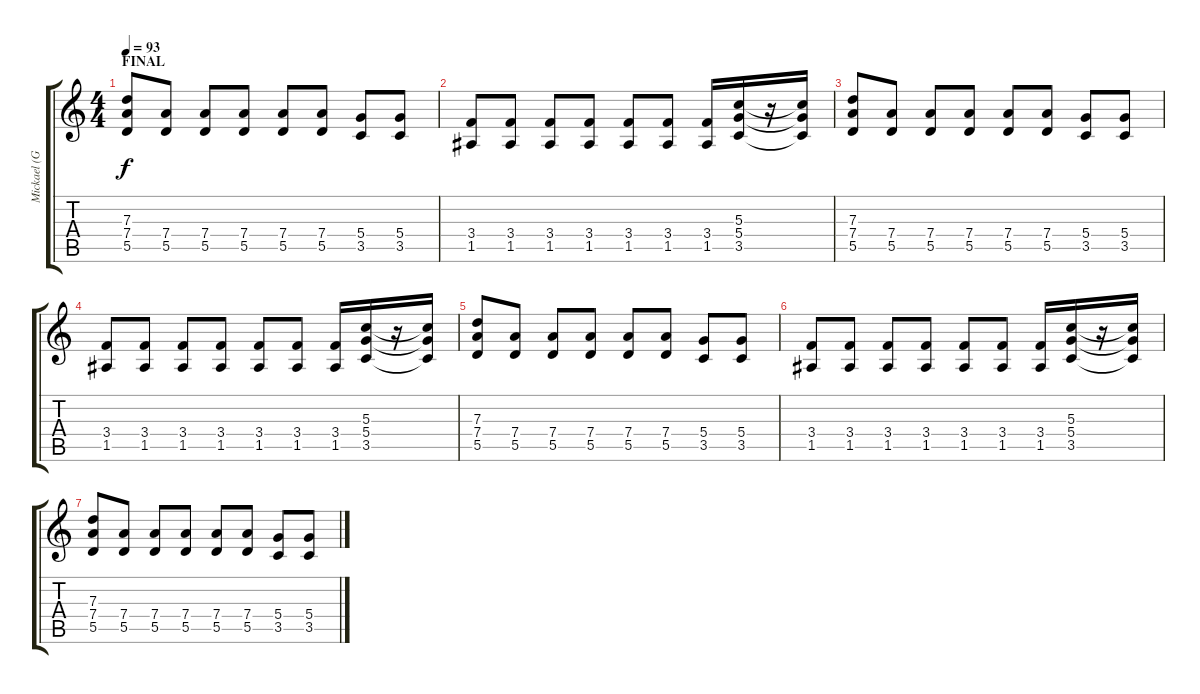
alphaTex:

\track ("Mickael (Guitar_01)" "Mickael (G") {instrument overdrivenguitar}
\staff {score tabs}
\tuning (E4 B3 G3 D3 A2 E2) {hide}
\ts (4 4)
\section ("" "FINAL")
\tempo 93
\clef g2
\ks c
(7.3 7.4 5.5).8{dy f} (7.4 5.5).8 (7.4 5.5).8 (7.4 5.5).8 (7.4 5.5).8 (7.4 5.5).8 (5.4 3.5).8 (5.4 3.5).8 |
(3.4 1.5).8 (3.4 1.5).8 (3.4 1.5).8 (3.4 1.5).8 (3.4 1.5).8 (3.4 1.5).8 (3.4 1.5).16 (5.3 5.4 3.5).16 r.16 (5.3{t} 5.4{t} 3.5{t}).16 |
(7.3 7.4 5.5).8 (7.4 5.5).8 (7.4 5.5).8 (7.4 5.5).8 (7.4 5.5).8 (7.4 5.5).8 (5.4 3.5).8 (5.4 3.5).8 |
(3.4 1.5).8 (3.4 1.5).8 (3.4 1.5).8 (3.4 1.5).8 (3.4 1.5).8 (3.4 1.5).8 (3.4 1.5).16 (5.3 5.4 3.5).16 r.16 (5.3{t} 5.4{t} 3.5{t}).16 |
(7.3 7.4 5.5).8 (7.4 5.5).8 (7.4 5.5).8 (7.4 5.5).8 (7.4 5.5).8 (7.4 5.5).8 (5.4 3.5).8 (5.4 3.5).8 |
(3.4 1.5).8 (3.4 1.5).8 (3.4 1.5).8 (3.4 1.5).8 (3.4 1.5).8 (3.4 1.5).8 (3.4 1.5).16 (5.3 5.4 3.5).16 r.16 (5.3{t} 5.4{t} 3.5{t}).16 |
(7.3 7.4 5.5).8 (7.4 5.5).8 (7.4 5.5).8 (7.4 5.5).8 (7.4 5.5).8 (7.4 5.5).8 (5.4 3.5).8 (5.4 3.5).8
